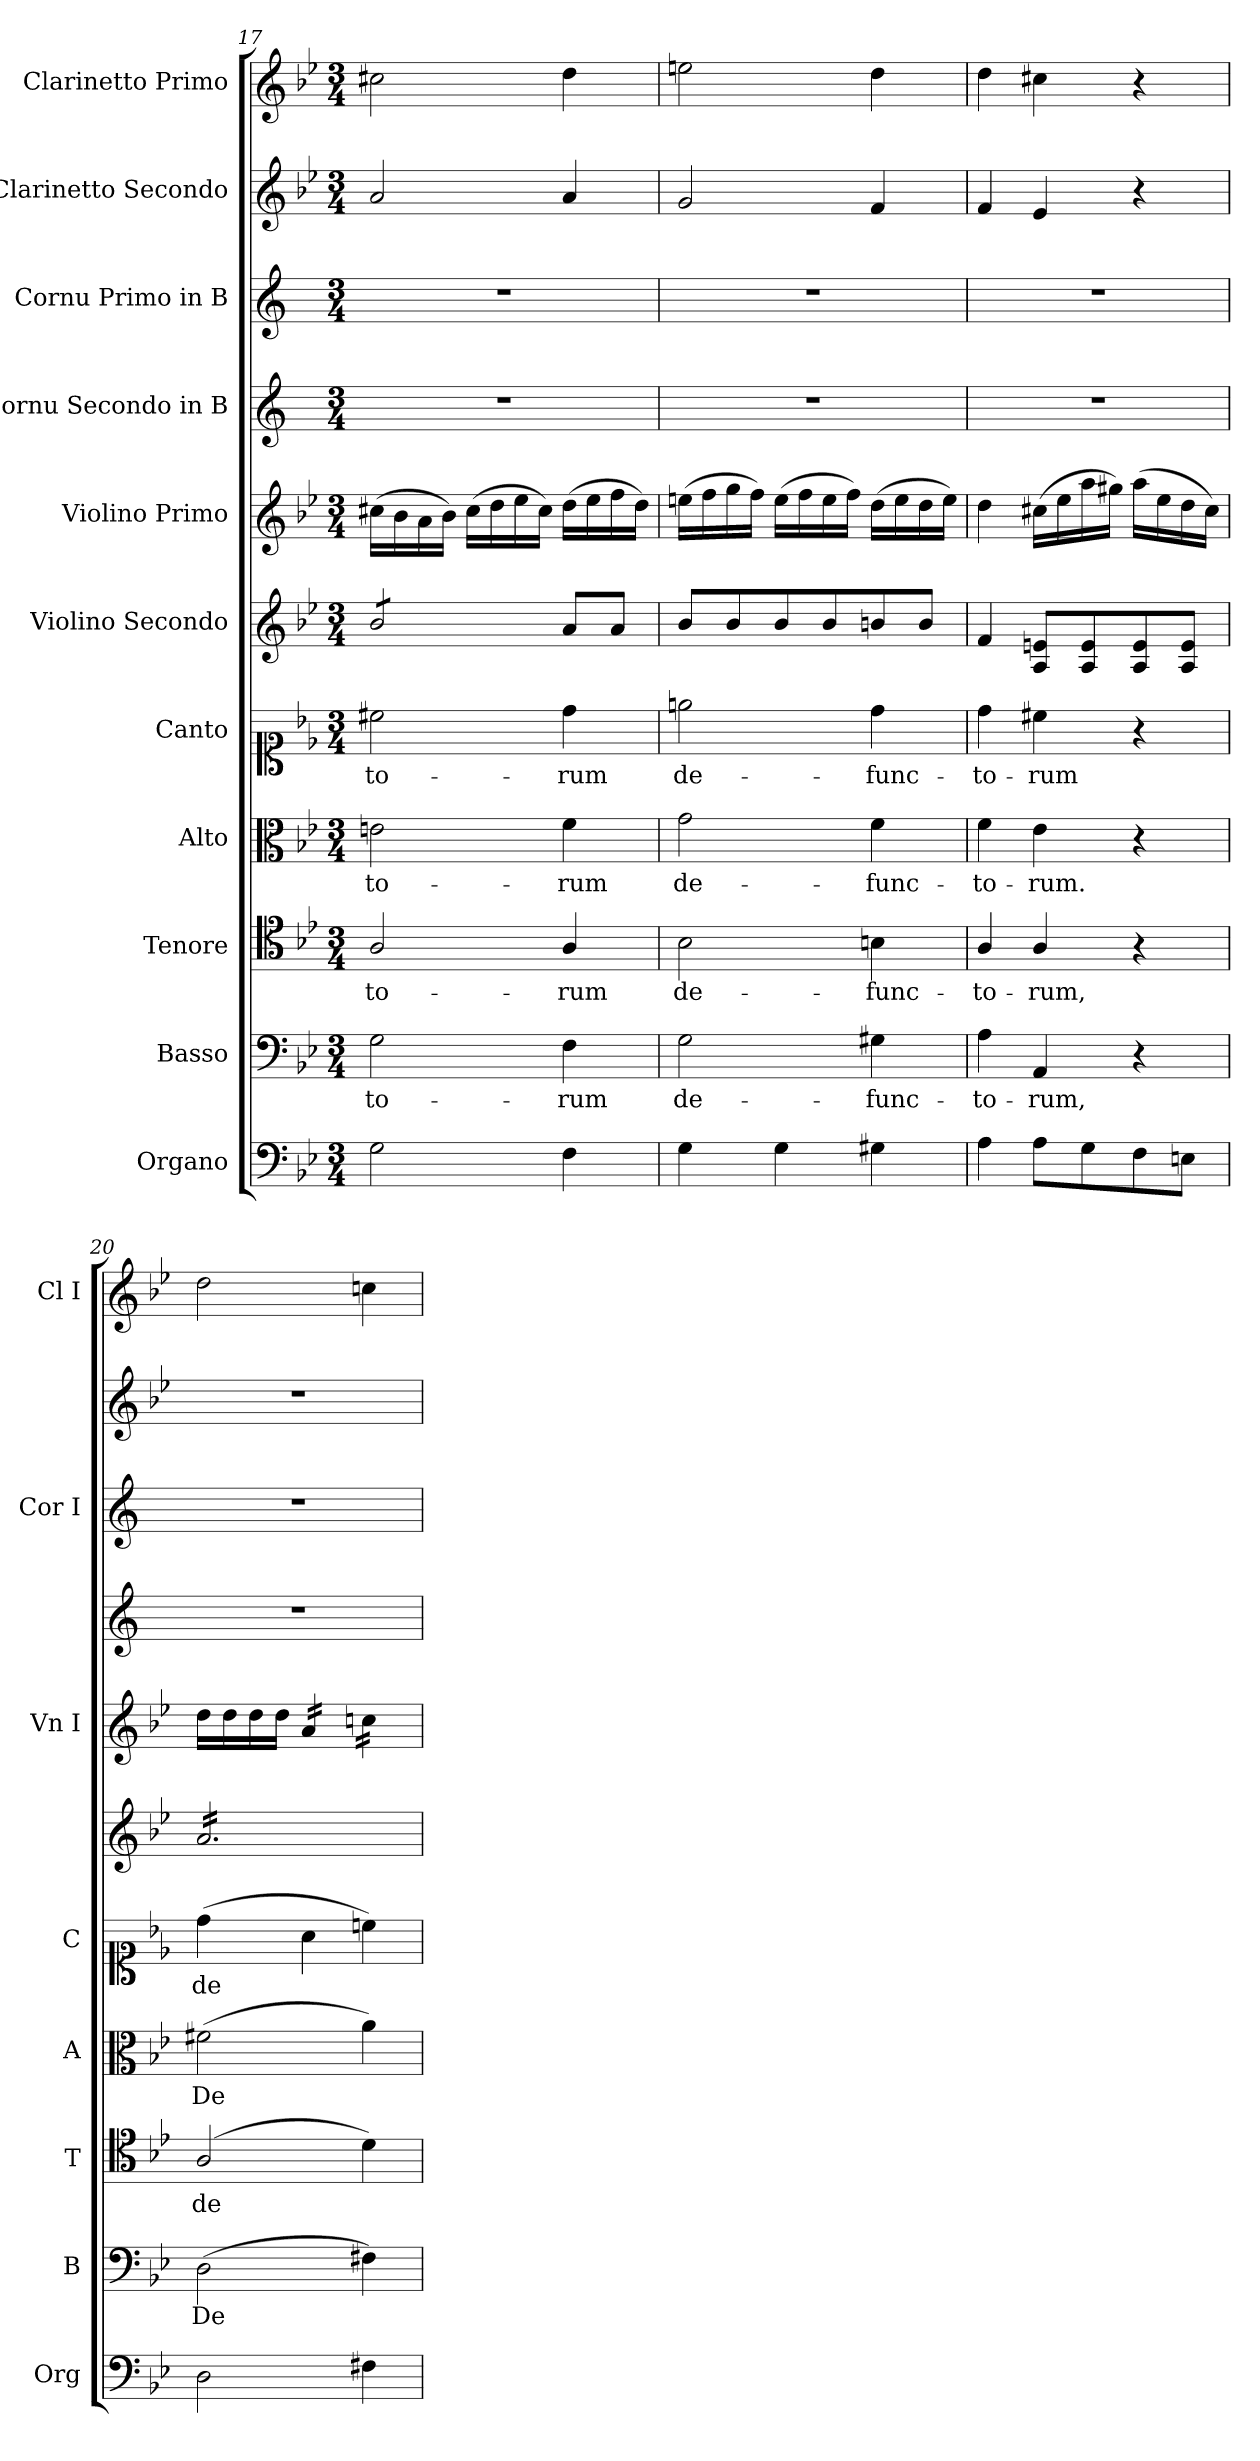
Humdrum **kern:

**kern	**kern	**text	**kern	**text	**kern	**text	**kern	**text	**kern	**kern	**kern	**kern	**kern	**kern
*part11	*part10	*part10	*part9	*part9	*part8	*part8	*part7	*part7	*part6	*part5	*part4	*part3	*part2	*part1
*staff11	*staff10	*staff10	*staff9	*staff9	*staff8	*staff8	*staff7	*staff7	*staff6	*staff5	*staff4	*staff3	*staff2	*staff1
*I"Organo	*I"Basso	*	*I"Tenore	*	*I"Alto	*	*I"Canto	*	*I"Violino Secondo	*I"Violino Primo	*I"Cornu Secondo in B	*I"Cornu Primo in B	*I"Clarinetto Secondo	*I"Clarinetto Primo
*I'Org	*I'B	*	*I'T	*	*I'A	*	*I'C	*	*	*I'Vn I	*	*I'Cor I	*	*I'Cl I
*clefF4	*clefF4	*	*clefC4	*	*clefC3	*	*clefC1	*	*clefG2	*clefG2	*clefG2	*clefG2	*clefG2	*clefG2
*	*	*	*	*	*	*	*	*	*	*	*ITrd1c2	*ITrd1c2	*	*
*k[b-e-]	*k[b-e-]	*	*k[b-e-]	*	*k[b-e-]	*	*k[b-e-]	*	*k[b-e-]	*k[b-e-]	*k[b-e-]	*k[b-e-]	*k[b-e-]	*k[b-e-]
*B-:	*B-:	*	*B-:	*	*B-:	*	*B-:	*	*B-:	*B-:	*	*	*B-:	*B-:
*M3/4	*M3/4	*	*M3/4	*	*M3/4	*	*M3/4	*	*M3/4	*M3/4	*M3/4	*M3/4	*M3/4	*M3/4
=17	=17	=17	=17	=17	=17	=17	=17	=17	=17	=17	=17	=17	=17	=17
*	*	*	*	*	*	*	*	*	*tremolo	*	*	*	*	*
2G	2G	-to-	2A/	-to-	2en	-to-	2cc#X	-to-	8b-/L	(>16cc#XLL	2.r	2.r	2a	2cc#X
.	.	.	.	.	.	.	.	.	.	16b-	.	.	.	.
.	.	.	.	.	.	.	.	.	8b-/	16a	.	.	.	.
.	.	.	.	.	.	.	.	.	.	16b-JJ)	.	.	.	.
.	.	.	.	.	.	.	.	.	8b-/	(>16cc#LL	.	.	.	.
.	.	.	.	.	.	.	.	.	.	16dd	.	.	.	.
.	.	.	.	.	.	.	.	.	8b-/J	16ee-	.	.	.	.
*	*	*	*	*	*	*	*	*	*Xtremolo	*	*	*	*	*
.	.	.	.	.	.	.	.	.	.	16cc#JJ)	.	.	.	.
4F	4F	-rum	4A/	-rum	4f	-rum	4dd	-rum	8aL	(>16ddLL	.	.	4a	4dd
.	.	.	.	.	.	.	.	.	.	16ee-	.	.	.	.
.	.	.	.	.	.	.	.	.	8aJ	16ff	.	.	.	.
.	.	.	.	.	.	.	.	.	.	16ddJJ)	.	.	.	.
=18	=18	=18	=18	=18	=18	=18	=18	=18	=18	=18	=18	=18	=18	=18
4G	2G	de-	2B-	de-	2g	de-	2een	de-	8b-/L	(>16eenLL	2.r	2.r	2g	2een
.	.	.	.	.	.	.	.	.	.	16ff	.	.	.	.
.	.	.	.	.	.	.	.	.	8b-	16gg	.	.	.	.
.	.	.	.	.	.	.	.	.	.	16ffJJ)	.	.	.	.
4G	.	.	.	.	.	.	.	.	8b-	(>16eeLL	.	.	.	.
.	.	.	.	.	.	.	.	.	.	16ff	.	.	.	.
.	.	.	.	.	.	.	.	.	8b-	16ee	.	.	.	.
.	.	.	.	.	.	.	.	.	.	16ffJJ)	.	.	.	.
4G#X	4G#X	-func-	4Bn	-func-	4f	-func-	4dd	-func-	8bn	(>16ddLL	.	.	4f	4dd
.	.	.	.	.	.	.	.	.	.	16ee	.	.	.	.
.	.	.	.	.	.	.	.	.	8bJ	16dd	.	.	.	.
.	.	.	.	.	.	.	.	.	.	16eeJJ)	.	.	.	.
=19	=19	=19	=19	=19	=19	=19	=19	=19	=19	=19	=19	=19	=19	=19
4A	4A	-to-	4A/	-to-	4f	-to-	4dd	-to-	4f	4dd	2.r	2.r	4f	4dd
8AL	4AA	-rum,	4A/	-rum,	4e-	-rum.	4cc#X	-rum	8A 8enL	(>16cc#XLL	.	.	4e-	4cc#X
.	.	.	.	.	.	.	.	.	.	16ee-	.	.	.	.
8G	.	.	.	.	.	.	.	.	8A 8e	16aa	.	.	.	.
.	.	.	.	.	.	.	.	.	.	16gg#XJJ)	.	.	.	.
8F	4r	.	4r	.	4r	.	4r	.	8A 8e	(>16aaLL	.	.	4r	4r
.	.	.	.	.	.	.	.	.	.	16ee-	.	.	.	.
8EnJ	.	.	.	.	.	.	.	.	8A 8eJ	16dd	.	.	.	.
.	.	.	.	.	.	.	.	.	.	16cc#JJ)	.	.	.	.
=20	=20	=20	=20	=20	=20	=20	=20	=20	=20	=20	=20	=20	=20	=20
*	*	*	*	*	*	*	*	*	*tremolo	*	*	*	*	*
2D	(>2D	De	(>2A/	de	(>2f#X	De	(>4dd	de	16aLL	16ddLL	2.r	2.r	2.r	2dd
.	.	.	.	.	.	.	.	.	16a	16dd	.	.	.	.
.	.	.	.	.	.	.	.	.	16a	16dd	.	.	.	.
.	.	.	.	.	.	.	.	.	16a	16ddJJ	.	.	.	.
*	*	*	*	*	*	*	*	*	*	*tremolo	*	*	*	*
.	.	.	.	.	.	.	4a	.	16a	16aLL	.	.	.	.
.	.	.	.	.	.	.	.	.	16a	16a	.	.	.	.
.	.	.	.	.	.	.	.	.	16a	16a	.	.	.	.
.	.	.	.	.	.	.	.	.	16a	16aJJ	.	.	.	.
4F#X	4F#X)	.	4d)	.	4a)	.	4ccn)	.	16a	16ccnLL	.	.	.	4ccn
.	.	.	.	.	.	.	.	.	16a	16ccn	.	.	.	.
.	.	.	.	.	.	.	.	.	16a	16ccn	.	.	.	.
.	.	.	.	.	.	.	.	.	16aJJ	16ccnJJ	.	.	.	.
*	*	*	*	*	*	*	*	*	*	*Xtremolo	*	*	*	*
*	*	*	*	*	*	*	*	*	*Xtremolo	*	*	*	*	*
=	=	=	=	=	=	=	=	=	=	=	=	=	=	=
*-	*-	*-	*-	*-	*-	*-	*-	*-	*-	*-	*-	*-	*-	*-
